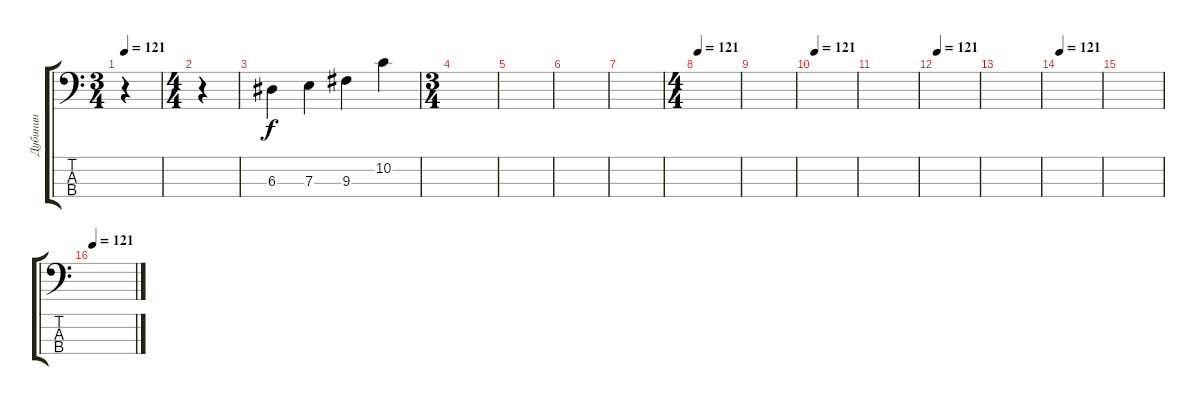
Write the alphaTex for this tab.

\track ("Дубинин" "Дубинин") {instrument acousticguitarnylon}
\staff {score tabs}
\tuning (G2 D2 A1 E1) {hide}
\ts (3 4)
\tempo 121
\clef f4
\ks c
r.4{dy f} |
\ts (4 4)
r.4 |
6.3.4 7.3.4 9.3.4 10.2.4 |
\ts (3 4)
|
|
|
|
\ts (4 4)
\tempo 121
|
|
\tempo 121
|
|
\tempo 121
|
|
\tempo 121
|
|
\tempo 121
